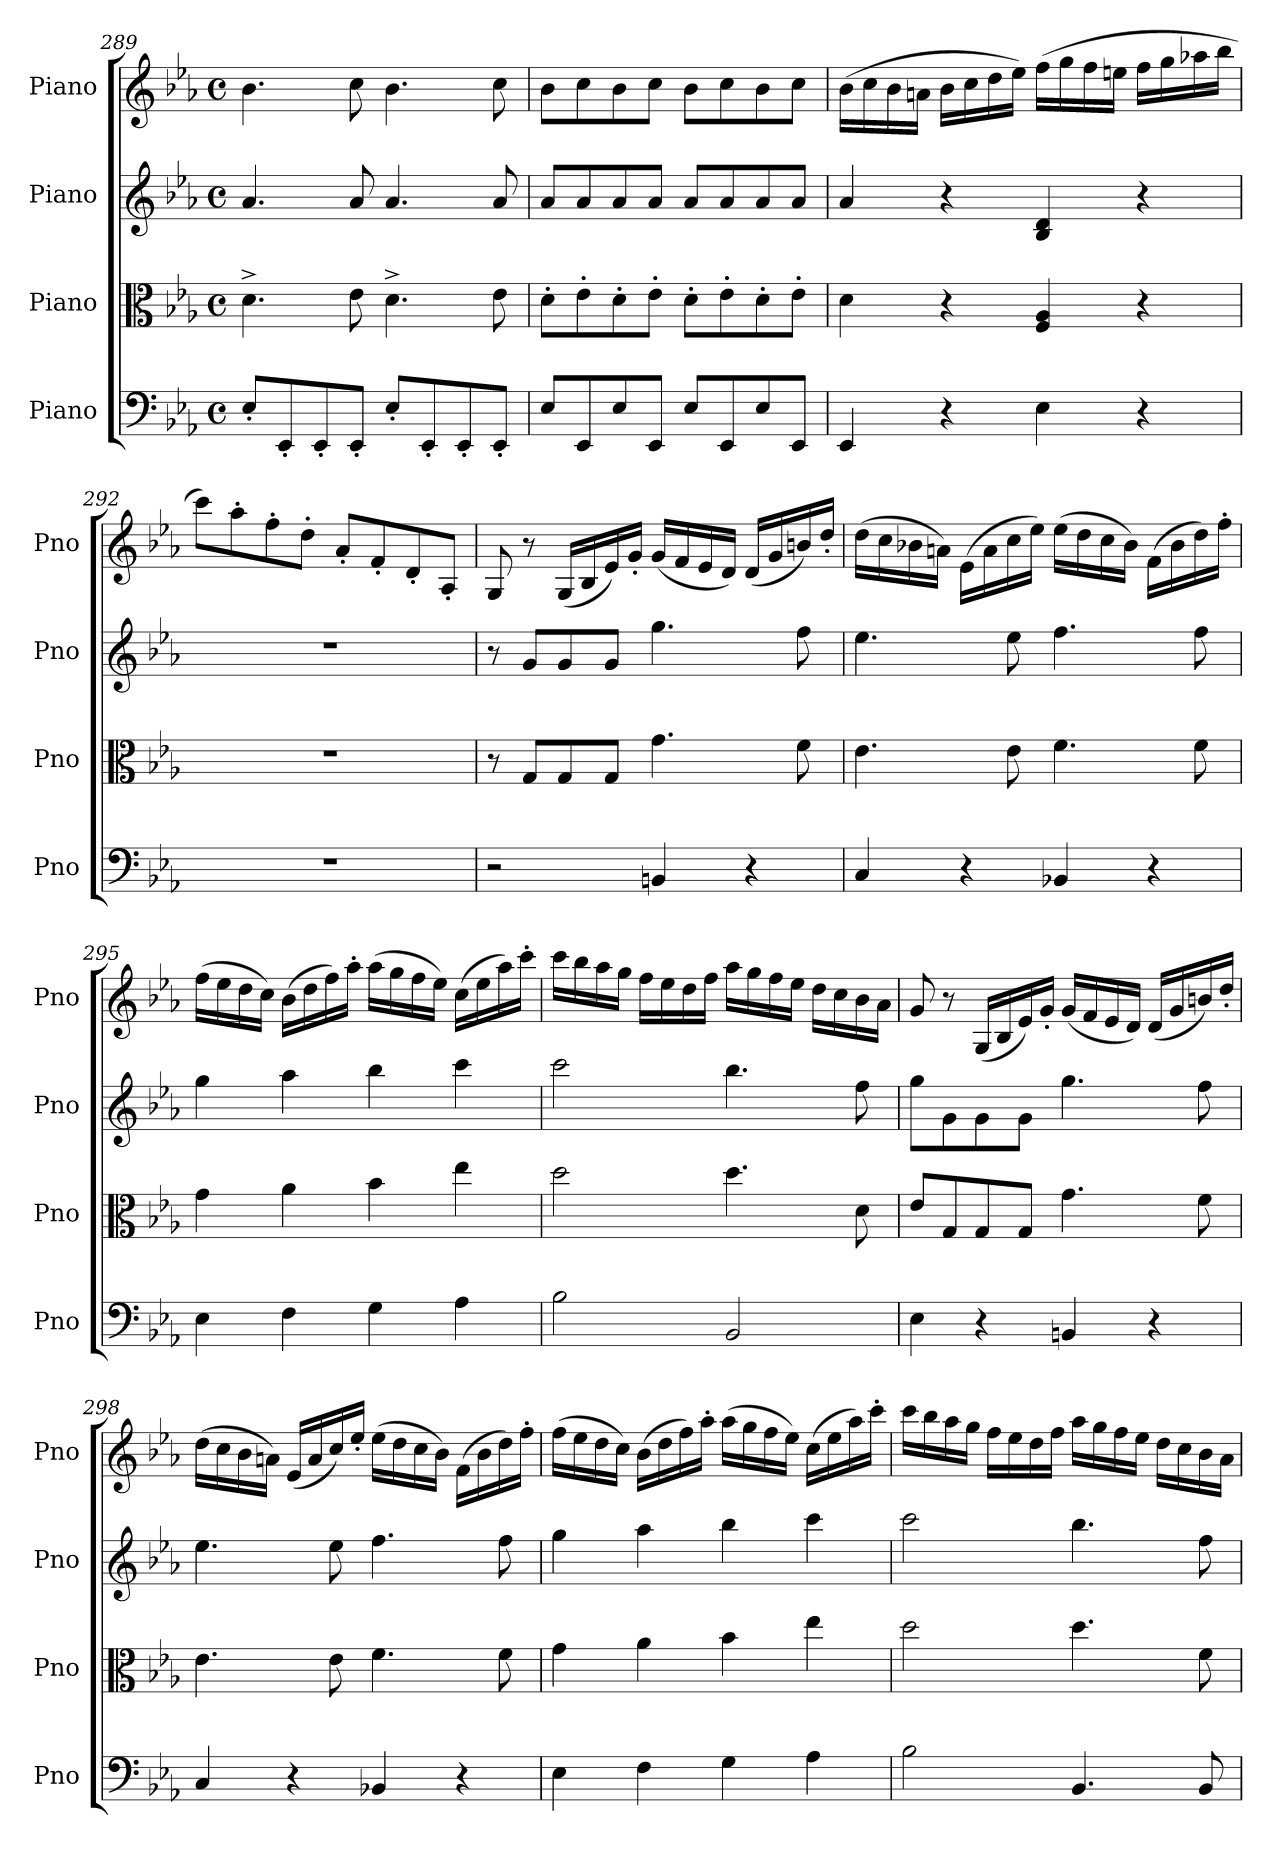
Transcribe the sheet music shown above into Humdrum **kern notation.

**kern	**kern	**kern	**kern
*part4	*part3	*part2	*part1
*staff4	*staff3	*staff2	*staff1
*I"Piano	*I"Piano	*I"Piano	*I"Piano
*I'Pno	*I'Pno	*I'Pno	*I'Pno
*clefF4	*clefC3	*clefG2	*clefG2
*k[b-e-a-]	*k[b-e-a-]	*k[b-e-a-]	*k[b-e-a-]
*M4/4	*M4/4	*M4/4	*M4/4
*met(c)	*met(c)	*met(c)	*met(c)
=289	=289	=289	=289
8E-'/L	4.d^\	4.a-/	4.b-\
8EE-'/	.	.	.
8EE-'/	.	.	.
8EE-'/J	8e-\	8a-/	8cc\
8E-'/L	4.d^\	4.a-/	4.b-\
8EE-'/	.	.	.
8EE-'/	.	.	.
8EE-'/J	8e-\	8a-/	8cc\
=290	=290	=290	=290
8E-/L	8d'\L	8a-/L	8b-\L
8EE-/	8e-'\	8a-/	8cc\
8E-/	8d'\	8a-/	8b-\
8EE-/J	8e-'\J	8a-/J	8cc\J
8E-/L	8d'\L	8a-/L	8b-\L
8EE-/	8e-'\	8a-/	8cc\
8E-/	8d'\	8a-/	8b-\
8EE-/J	8e-'\J	8a-/J	8cc\J
=291	=291	=291	=291
4EE-/	4d\	4a-/	(16b-\LL
.	.	.	16cc\
.	.	.	16b-\
.	.	.	16an\JJ
4r	4r	4r	16b-\LL
.	.	.	16cc\
.	.	.	16dd\
.	.	.	16ee-\JJ)
4E-\	4F/ 4A-/	4B-/ 4d/	(16ff\LL
.	.	.	16gg\
.	.	.	16ff\
.	.	.	16een\JJ
4r	4r	4r	16ff\LL
.	.	.	16gg\
.	.	.	16aa-X\
.	.	.	16bb-\JJ
=292	=292	=292	=292
1r	1r	1r	8ccc\L)
.	.	.	8aa-'\
.	.	.	8ff'\
.	.	.	8dd'\J
.	.	.	8a-'/L
.	.	.	8f'/
.	.	.	8d'/
.	.	.	8A-'/J
!!LO:LB:g=z
=293	=293	=293	=293
2r	8r	8r	8G/
.	8G/L	8g/L	8r
.	8G/	8g/	(16G/LL
.	.	.	16B-/
.	8G/J	8g/J	16e-/)
.	.	.	16g'/JJ
4BBn/	4.g\	4.gg\	(16g/LL
.	.	.	16f/
.	.	.	16e-/
.	.	.	16d/JJ)
4r	.	.	(16d/LL
.	.	.	16g/
.	8f\	8ff\	16bn/)
.	.	.	16dd'/JJ
=294	=294	=294	=294
4C/	4.e-\	4.ee-\	(16dd\LL
.	.	.	16cc\
.	.	.	16b-X\
.	.	.	16an\JJ)
4r	.	.	(16e-\LL
.	.	.	16a\
.	8e-\	8ee-\	16cc\
.	.	.	16ee-\JJ)
4BB-X/	4.f\	4.ff\	(16ee-\LL
.	.	.	16dd\
.	.	.	16cc\
.	.	.	16b-\JJ)
4r	.	.	(16f\LL
.	.	.	16b-\
.	8f\	8ff\	16dd\)
.	.	.	16ff'\JJ
=295	=295	=295	=295
4E-\	4g\	4gg\	(16ff\LL
.	.	.	16ee-\
.	.	.	16dd\
.	.	.	16cc\JJ)
4F\	4a-\	4aa-\	(16b-\LL
.	.	.	16dd\
.	.	.	16ff\)
.	.	.	16aa-'\JJ
4G\	4b-\	4bb-\	(16aa-\LL
.	.	.	16gg\
.	.	.	16ff\
.	.	.	16ee-\JJ)
4A-\	4ee-\	4ccc\	(16cc\LL
.	.	.	16ee-\
.	.	.	16aa-\)
.	.	.	16ccc'\JJ
=296	=296	=296	=296
2B-\	2dd\	2ccc\	16ccc\LL
.	.	.	16bb-\
.	.	.	16aa-\
.	.	.	16gg\JJ
.	.	.	16ff\LL
.	.	.	16ee-\
.	.	.	16dd\
.	.	.	16ff\JJ
2BB-/	4.dd\	4.bb-\	16aa-\LL
.	.	.	16gg\
.	.	.	16ff\
.	.	.	16ee-\JJ
.	.	.	16dd\LL
.	.	.	16cc\
.	8d\	8ff\	16b-\
.	.	.	16a-\JJ
=297	=297	=297	=297
4E-\	8e-/L	8gg\L	8g/
.	8G/	8g\	8r
4r	8G/	8g\	(16G/LL
.	.	.	16B-/
.	8G/J	8g\J	16e-/)
.	.	.	16g'/JJ
4BBn/	4.g\	4.gg\	(16g/LL
.	.	.	16f/
.	.	.	16e-/
.	.	.	16d/JJ)
4r	.	.	(16d/LL
.	.	.	16g/
.	8f\	8ff\	16bn/)
.	.	.	16dd'/JJ
!!LO:PB:g=z
=298	=298	=298	=298
4C/	4.e-\	4.ee-\	(16dd\LL
.	.	.	16cc\
.	.	.	16b-\
.	.	.	16an\JJ)
4r	.	.	(16e-/LL
.	.	.	16a/
.	8e-\	8ee-\	16cc/)
.	.	.	16ee-'/JJ
4BB-X/	4.f\	4.ff\	(16ee-\LL
.	.	.	16dd\
.	.	.	16cc\
.	.	.	16b-\JJ)
4r	.	.	(16f\LL
.	.	.	16b-\
.	8f\	8ff\	16dd\)
.	.	.	16ff'\JJ
=299	=299	=299	=299
4E-\	4g\	4gg\	(16ff\LL
.	.	.	16ee-\
.	.	.	16dd\
.	.	.	16cc\JJ)
4F\	4a-\	4aa-\	(16b-\LL
.	.	.	16dd\
.	.	.	16ff\)
.	.	.	16aa-'\JJ
4G\	4b-\	4bb-\	(16aa-\LL
.	.	.	16gg\
.	.	.	16ff\
.	.	.	16ee-\JJ)
4A-\	4ee-\	4ccc\	(16cc\LL
.	.	.	16ee-\
.	.	.	16aa-\)
.	.	.	16ccc'\JJ
=300	=300	=300	=300
2B-\	2dd\	2ccc\	16ccc\LL
.	.	.	16bb-\
.	.	.	16aa-\
.	.	.	16gg\JJ
.	.	.	16ff\LL
.	.	.	16ee-\
.	.	.	16dd\
.	.	.	16ff\JJ
4.BB-/	4.dd\	4.bb-\	16aa-\LL
.	.	.	16gg\
.	.	.	16ff\
.	.	.	16ee-\JJ
.	.	.	16dd\LL
.	.	.	16cc\
8BB-/	8f\	8ff\	16b-\
.	.	.	16a-\JJ
=	=	=	=
*-	*-	*-	*-
